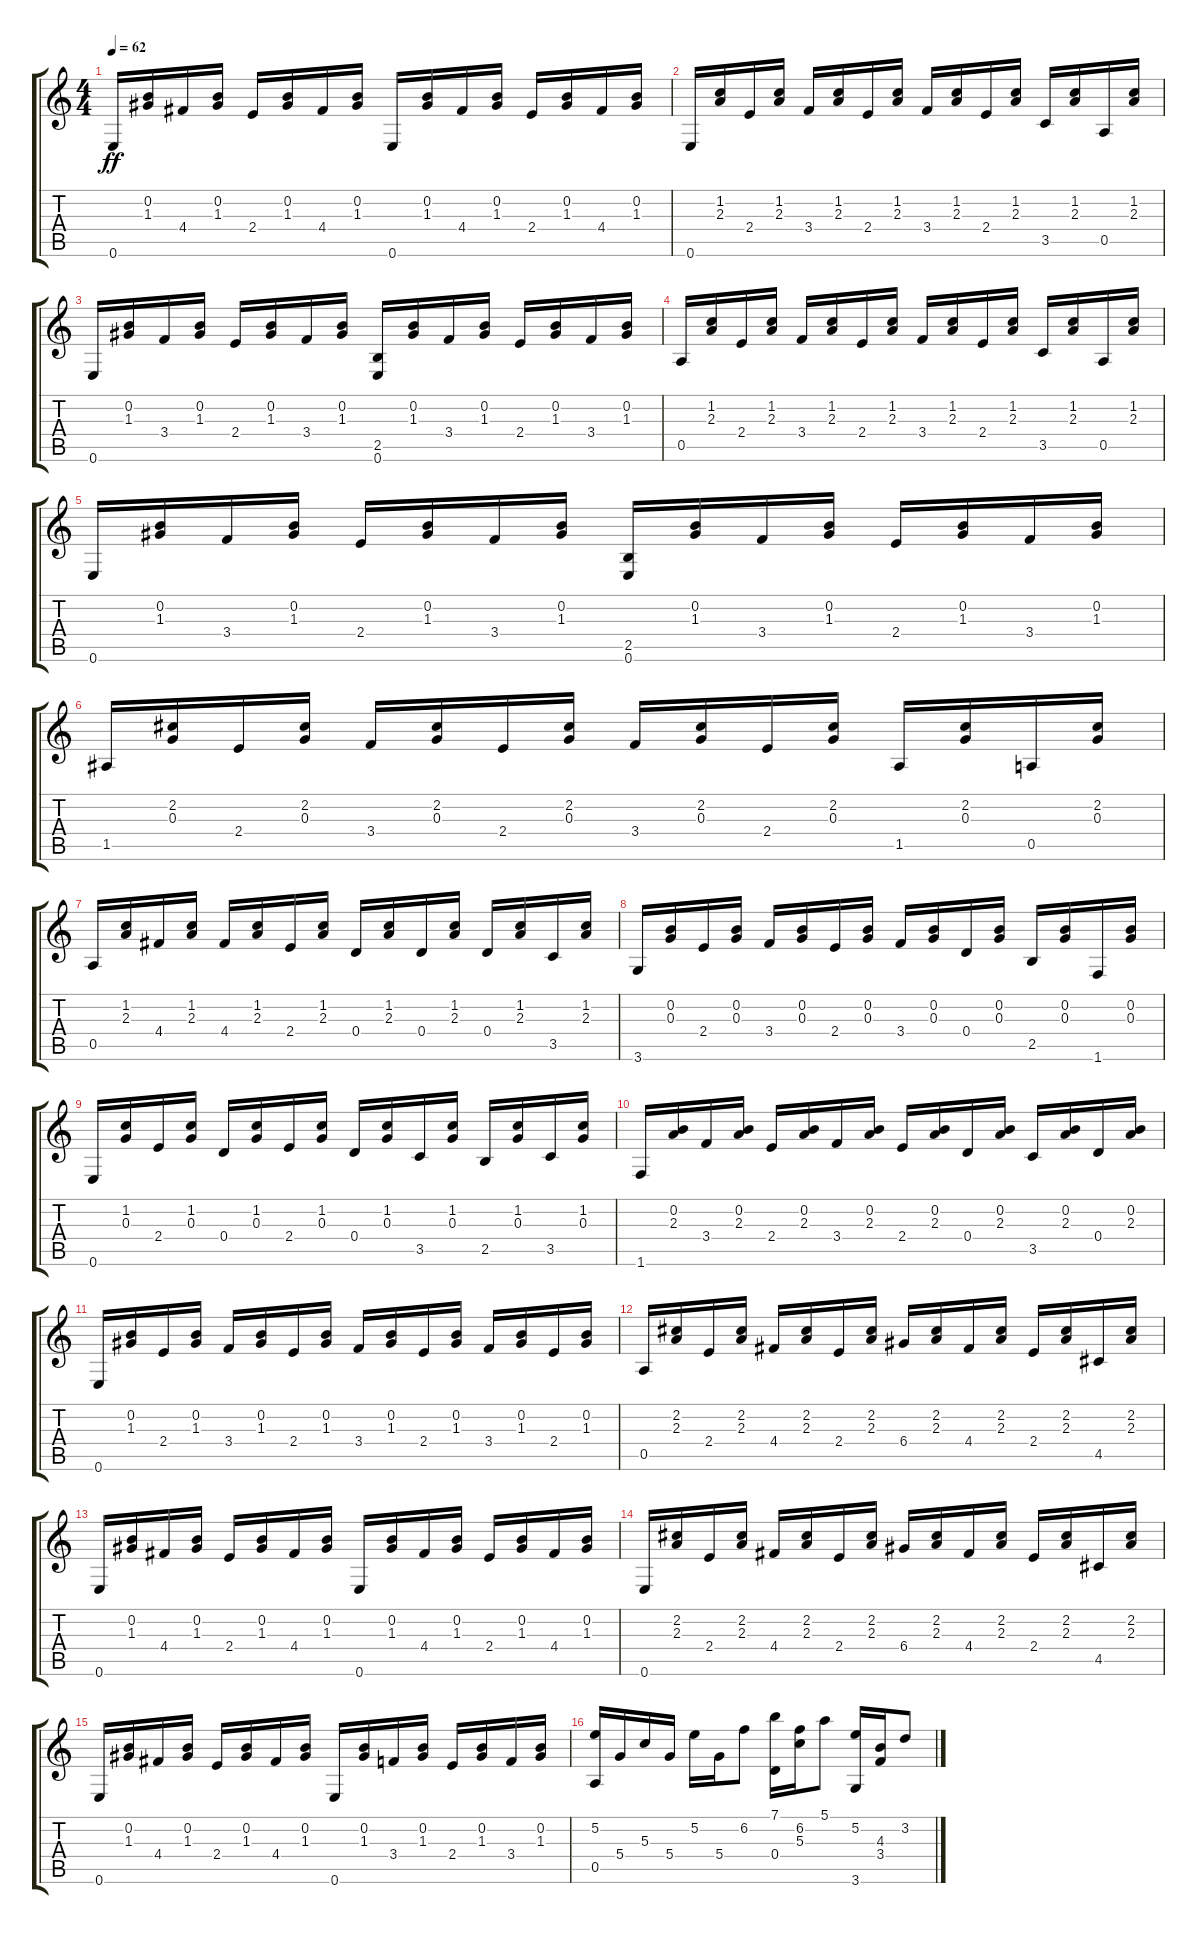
\track "" {instrument acousticguitarnylon}
\staff {score tabs}
\tuning (E4 B3 G3 D3 A2 E2) {hide}
\ts (4 4)
\tempo 62
\clef g2
\ks c
0.6.16{dy ff} (0.2 1.3).16 4.4.16 (0.2 1.3).16 2.4.16 (0.2 1.3).16 4.4.16 (0.2 1.3).16 0.6.16 (0.2 1.3).16 4.4.16 (0.2 1.3).16 2.4.16 (0.2 1.3).16 4.4.16 (0.2 1.3).16 |
0.6.16 (1.2 2.3).16 2.4.16 (1.2 2.3).16 3.4.16 (1.2 2.3).16 2.4.16 (1.2 2.3).16 3.4.16 (1.2 2.3).16 2.4.16 (1.2 2.3).16 3.5.16 (1.2 2.3).16 0.5.16 (1.2 2.3).16 |
0.6.16 (0.2 1.3).16 3.4.16 (0.2 1.3).16 2.4.16 (0.2 1.3).16 3.4.16 (0.2 1.3).16 (2.5 0.6).16 (0.2 1.3).16 3.4.16 (0.2 1.3).16 2.4.16 (0.2 1.3).16 3.4.16 (0.2 1.3).16 |
0.5.16 (1.2 2.3).16 2.4.16 (1.2 2.3).16 3.4.16 (1.2 2.3).16 2.4.16 (1.2 2.3).16 3.4.16 (1.2 2.3).16 2.4.16 (1.2 2.3).16 3.5.16 (1.2 2.3).16 0.5.16 (1.2 2.3).16 |
0.6.16 (0.2 1.3).16 3.4.16 (0.2 1.3).16 2.4.16 (0.2 1.3).16 3.4.16 (0.2 1.3).16 (2.5 0.6).16 (0.2 1.3).16 3.4.16 (0.2 1.3).16 2.4.16 (0.2 1.3).16 3.4.16 (0.2 1.3).16 |
1.5.16 (2.2 0.3).16 2.4.16 (2.2 0.3).16 3.4.16 (2.2 0.3).16 2.4.16 (2.2 0.3).16 3.4.16 (2.2 0.3).16 2.4.16 (2.2 0.3).16 1.5.16 (2.2 0.3).16 0.5.16 (2.2 0.3).16 |
0.5.16 (1.2 2.3).16 4.4.16 (1.2 2.3).16 4.4.16 (1.2 2.3).16 2.4.16 (1.2 2.3).16 0.4.16 (1.2 2.3).16 0.4.16 (1.2 2.3).16 0.4.16 (1.2 2.3).16 3.5.16 (1.2 2.3).16 |
3.6.16 (0.2 0.3).16 2.4.16 (0.2 0.3).16 3.4.16 (0.2 0.3).16 2.4.16 (0.2 0.3).16 3.4.16 (0.2 0.3).16 0.4.16 (0.2 0.3).16 2.5.16 (0.2 0.3).16 1.6.16 (0.2 0.3).16 |
0.6.16 (1.2 0.3).16 2.4.16 (1.2 0.3).16 0.4.16 (1.2 0.3).16 2.4.16 (1.2 0.3).16 0.4.16 (1.2 0.3).16 3.5.16 (1.2 0.3).16 2.5.16 (1.2 0.3).16 3.5.16 (1.2 0.3).16 |
1.6.16 (0.2 2.3).16 3.4.16 (0.2 2.3).16 2.4.16 (0.2 2.3).16 3.4.16 (0.2 2.3).16 2.4.16 (0.2 2.3).16 0.4.16 (0.2 2.3).16 3.5.16 (0.2 2.3).16 0.4.16 (0.2 2.3).16 |
0.6.16 (0.2 1.3).16 2.4.16 (0.2 1.3).16 3.4.16 (0.2 1.3).16 2.4.16 (0.2 1.3).16 3.4.16 (0.2 1.3).16 2.4.16 (0.2 1.3).16 3.4.16 (0.2 1.3).16 2.4.16 (0.2 1.3).16 |
0.5.16 (2.2 2.3).16 2.4.16 (2.2 2.3).16 4.4.16 (2.2 2.3).16 2.4.16 (2.2 2.3).16 6.4.16 (2.2 2.3).16 4.4.16 (2.2 2.3).16 2.4.16 (2.2 2.3).16 4.5.16 (2.2 2.3).16 |
0.6.16 (0.2 1.3).16 4.4.16 (0.2 1.3).16 2.4.16 (0.2 1.3).16 4.4.16 (0.2 1.3).16 0.6.16 (0.2 1.3).16 4.4.16 (0.2 1.3).16 2.4.16 (0.2 1.3).16 4.4.16 (0.2 1.3).16 |
0.6.16 (2.2 2.3).16 2.4.16 (2.2 2.3).16 4.4.16 (2.2 2.3).16 2.4.16 (2.2 2.3).16 6.4.16 (2.2 2.3).16 4.4.16 (2.2 2.3).16 2.4.16 (2.2 2.3).16 4.5.16 (2.2 2.3).16 |
0.6.16 (0.2 1.3).16 4.4.16 (0.2 1.3).16 2.4.16 (0.2 1.3).16 4.4.16 (0.2 1.3).16 0.6.16 (0.2 1.3).16 3.4.16 (0.2 1.3).16 2.4.16 (0.2 1.3).16 3.4.16 (0.2 1.3).16 |
(5.2 0.5).16 5.4.16 5.3.16 5.4.16 5.2.16 5.4.16 6.2.8 (7.1 0.4).16 (6.2 5.3).16 5.1.8 (5.2 3.6).16 (4.3 3.4).16 3.2.8
